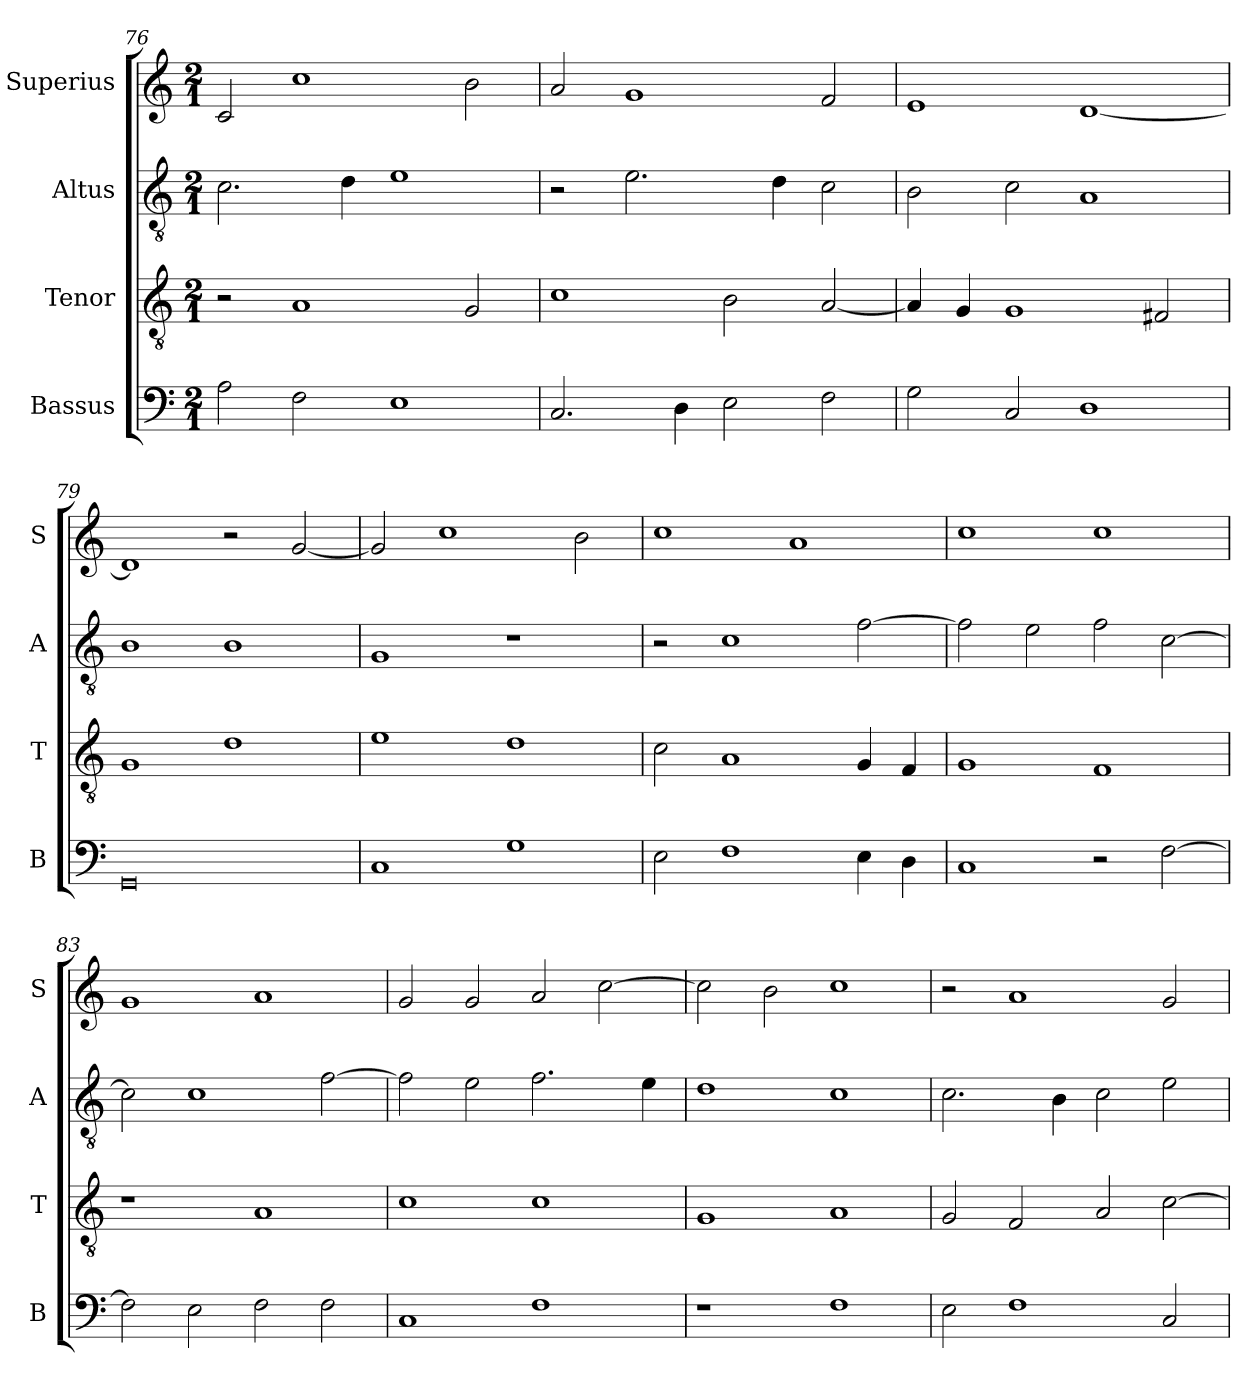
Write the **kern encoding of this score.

**kern	**kern	**kern	**kern
*part4	*part3	*part2	*part1
*staff4	*staff3	*staff2	*staff1
*I"Bassus	*I"Tenor	*I"Altus	*I"Superius
*I'B	*I'T	*I'A	*I'S
*clefF4	*clefGv2	*clefGv2	*clefG2
*k[]	*k[]	*k[]	*k[]
*C:	*C:	*C:	*C:
*M2/1	*M2/1	*M2/1	*M2/1
=76	=76	=76	=76
2A	2r	2.c	2c
2F	1A	.	1cc
.	.	4d	.
1E	.	1e	.
.	2G	.	2b
=77	=77	=77	=77
2.C	1c	2r	2a
.	.	2.e	1g
4D	.	.	.
2E	2B	.	.
.	.	4d	.
2F	[2A	2c	2f
=78	=78	=78	=78
2G	4A]	2B	1e
.	4G	.	.
2C	1G	2c	.
1D	.	1A	[1d
.	2F#X	.	.
=79	=79	=79	=79
0GG	1G	1B	1d]
.	1d	1B	2r
.	.	.	[2g
=80	=80	=80	=80
1C	1e	1G	2g]
.	.	.	1cc
1G	1d	1r	.
.	.	.	2b
=81	=81	=81	=81
2E	2c	2r	1cc
1F	1A	1c	.
.	.	.	1a
4E	4G	[2f	.
4D	4F	.	.
=82	=82	=82	=82
1C	1G	2f]	1cc
.	.	2e	.
2r	1F	2f	1cc
[2F	.	[2c	.
=83	=83	=83	=83
2F]	1r	2c]	1g
2E	.	1c	.
2F	1A	.	1a
2F	.	[2f	.
=84	=84	=84	=84
1C	1c	2f]	2g
.	.	2e	2g
1F	1c	2.f	2a
.	.	.	[2cc
.	.	4e	.
=85	=85	=85	=85
1r	1G	1d	2cc]
.	.	.	2b
1F	1A	1c	1cc
=86	=86	=86	=86
2E	2G	2.c	2r
1F	2F	.	1a
.	.	4B	.
.	2A	2c	.
2C	[2c	2e	2g
=	=	=	=
*-	*-	*-	*-
